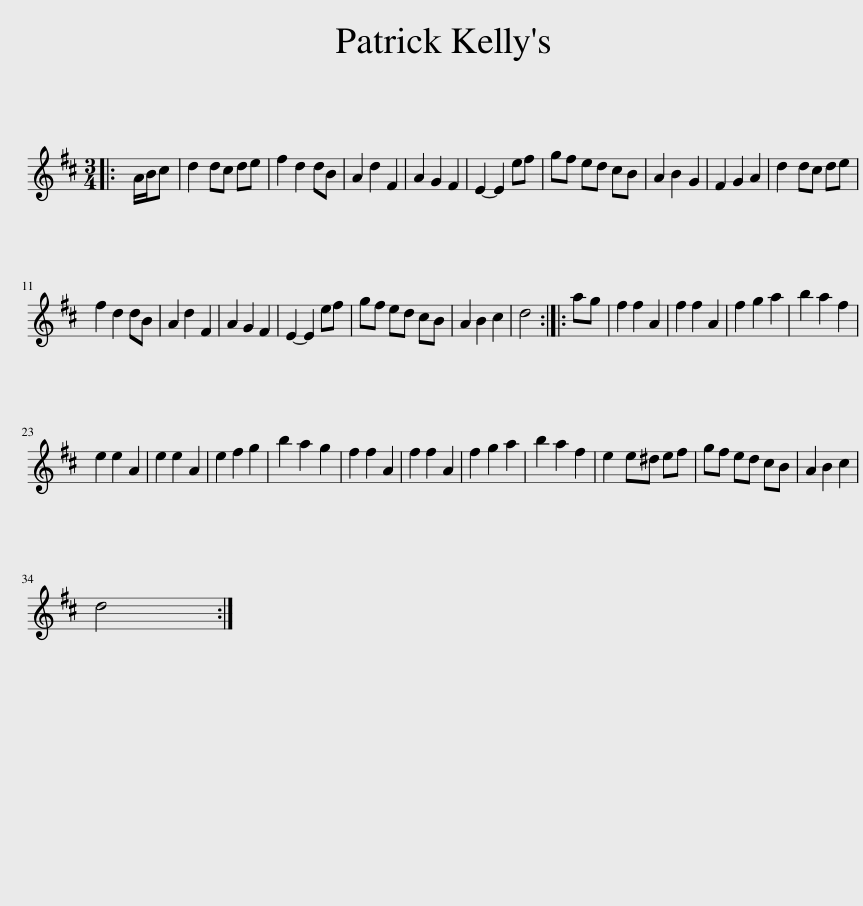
X:1
L:1/8
M:3/4
I:linebreak $
K:D
V:1 treble
V:1
|: A/B/c | d2 dc de | f2 d2 dB | A2 d2 F2 | A2 G2 F2 | %5
 E2- E2 ef | gf ed cB | A2 B2 G2 | F2 G2 A2 | d2 dc de |$ %10
 f2 d2 dB | A2 d2 F2 | A2 G2 F2 | E2- E2 ef | gf ed cB | %15
 A2 B2 c2 | d4 :: ag | f2 f2 A2 | f2 f2 A2 | %20
 f2 g2 a2 | b2 a2 f2 |$ e2 e2 A2 | e2 e2 A2 | e2 f2 g2 | %25
 b2 a2 g2 | f2 f2 A2 | f2 f2 A2 | f2 g2 a2 | b2 a2 f2 | %30
 e2 e^d ef | gf ed cB | A2 B2 c2 |$ d4 :| %34
